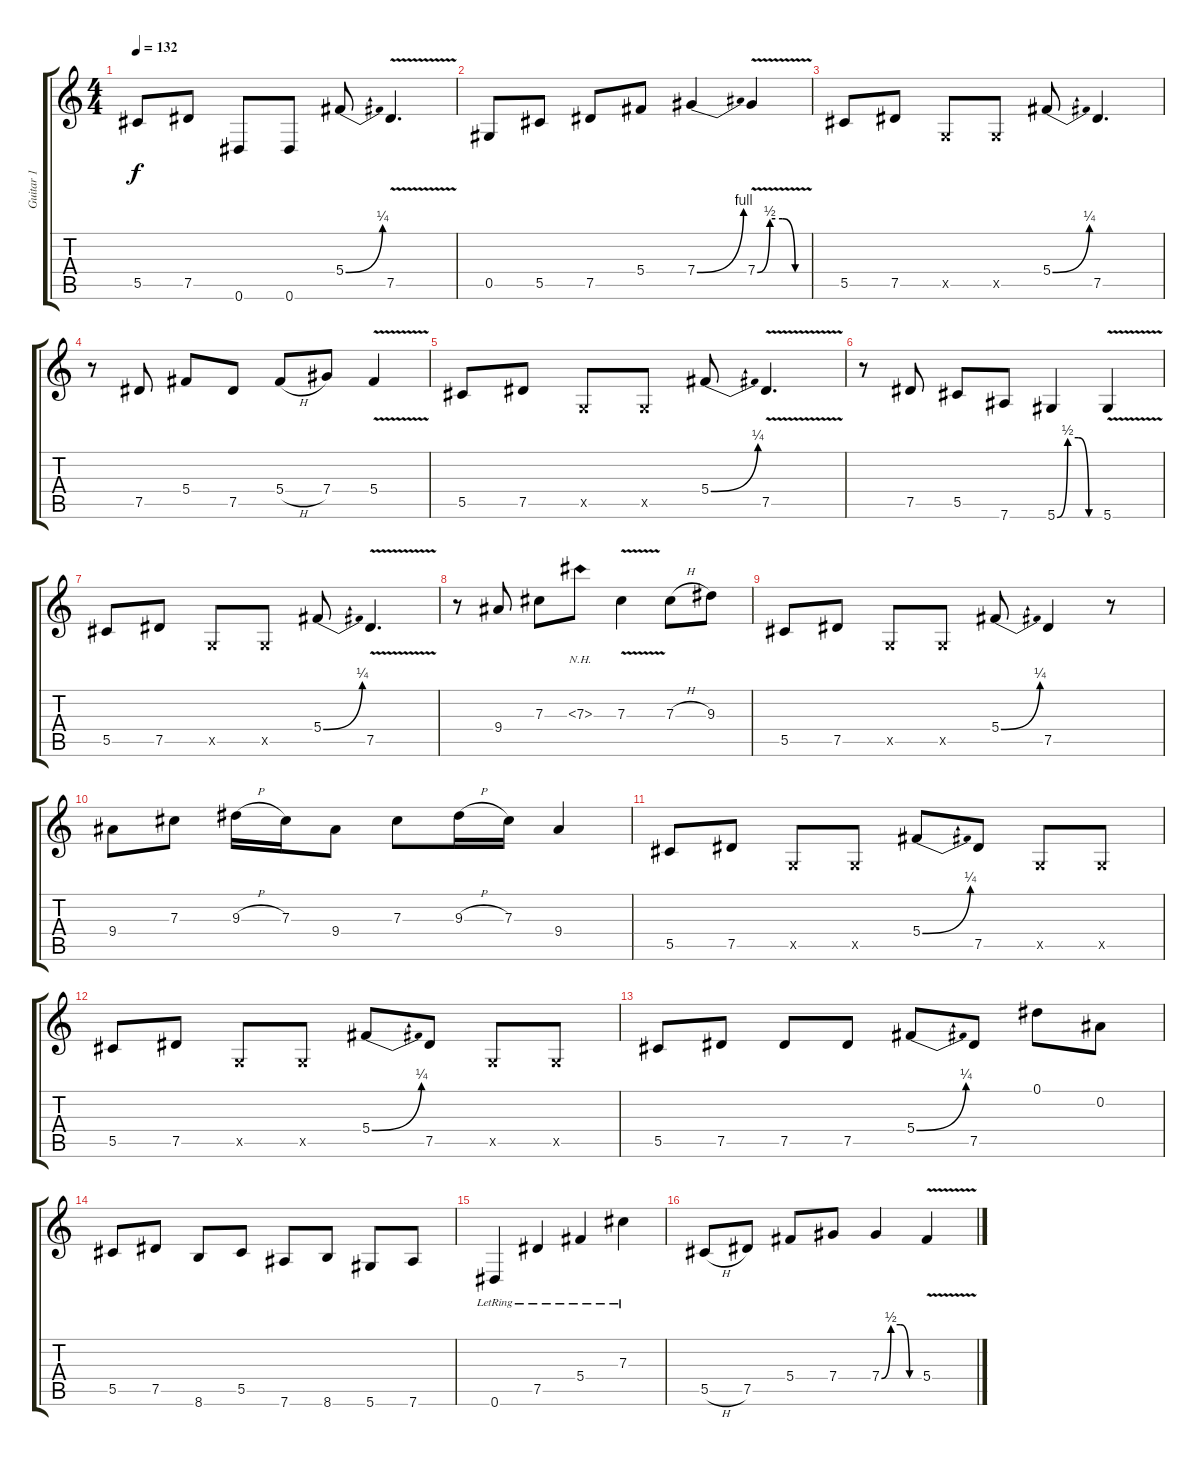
\track ("Guitar 1" "Guitar 1") {instrument distortionguitar}
\staff {score tabs}
\tuning (Eb4 Bb3 Gb3 Db3 Ab2 Eb2) {hide}
\ts (4 4)
\tempo 132
\clef g2
\ks c
5.5.8{dy f} 7.5.8 0.6.8 0.6.8 5.4{be (bend 0 0 60 1)}.8 7.5{v}.4{d} |
0.5.8 5.5.8 7.5.8 5.4.8 7.4{be (bend 0 0 60 4)}.4 7.4{be (custom 0 0 15 2 30 2 45 0 60 0) v}.4 |
5.5.8 7.5.8 -1.5{x}.8 -1.5{x}.8 5.4{be (bend 0 0 60 1)}.8 7.5.4{d} |
r.8 7.5.8 5.4.8 7.5.8 5.4{h}.8 7.4.8 5.4{v}.4 |
5.5.8 7.5.8 -1.5{x}.8 -1.5{x}.8 5.4{be (bend 0 0 60 1)}.8 7.5{v}.4{d} |
r.8 7.5.8 5.5.8 7.6.8 5.6{be (custom 0 0 15 2 30 2 45 0 60 0)}.4 5.6{v}.4 |
5.5.8 7.5.8 -1.5{x}.8 -1.5{x}.8 5.4{be (bend 0 0 60 1)}.8 7.5{v}.4{d} |
r.8 9.4.8 7.3.8 7.3{nh}.8 7.3{v}.4 7.3{h}.8 9.3.8 |
5.5.8 7.5.8 -1.5{x}.8 -1.5{x}.8 5.4{be (bend 0 0 60 1)}.8 7.5.4 r.8 |
9.4.8 7.3.8 9.3{h}.16 7.3.16 9.4.8 7.3.8 9.3{h}.16 7.3.16 9.4.4 |
5.5.8 7.5.8 -1.5{x}.8 -1.5{x}.8 5.4{be (bend 0 0 60 1)}.8 7.5.8 -1.5{x}.8 -1.5{x}.8 |
5.5.8 7.5.8 -1.5{x}.8 -1.5{x}.8 5.4{be (bend 0 0 60 1)}.8 7.5.8 -1.5{x}.8 -1.5{x}.8 |
5.5.8 7.5.8 7.5.8 7.5.8 5.4{be (bend 0 0 60 1)}.8 7.5.8 0.1.8 0.2.8 |
5.5.8 7.5.8 8.6.8 5.5.8 7.6.8 8.6.8 5.6.8 7.6.8 |
0.6{lr}.4 7.5{lr}.4 5.4{lr}.4 7.3{lr}.4 |
5.5{h}.8 7.5.8 5.4.8 7.4.8 7.4{be (custom 0 0 15 2 30 2 45 0 60 0)}.4 5.4{v}.4
